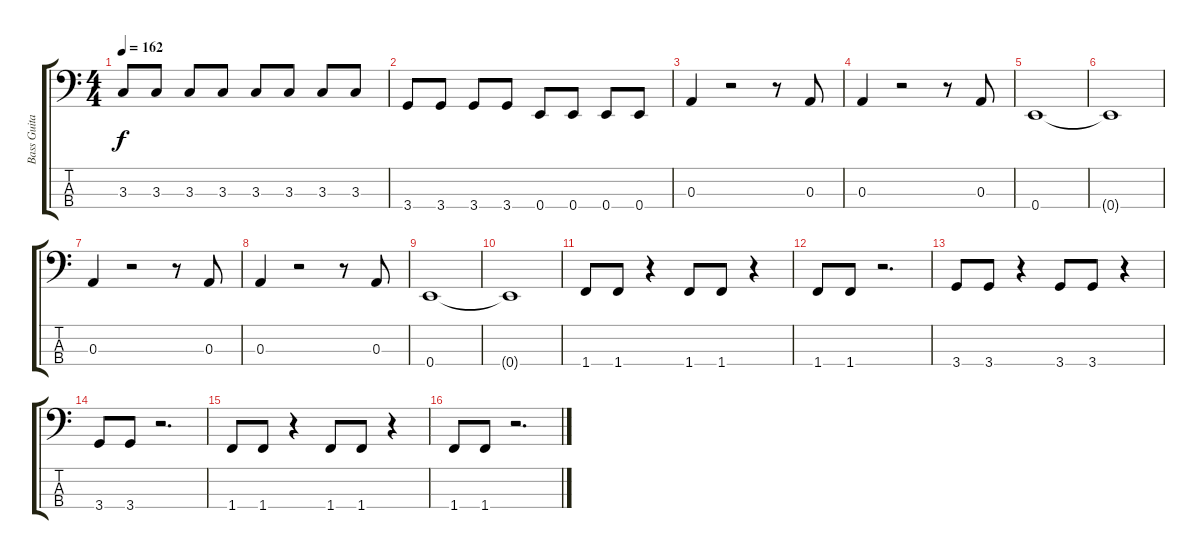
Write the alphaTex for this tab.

\track ("Bass Guitar" "Bass Guita") {instrument electricbassfinger}
\staff {score tabs}
\tuning (G2 D2 A1 E1) {hide}
\ts (4 4)
\tempo 162
\clef f4
\ks c
3.3.8{dy f} 3.3.8 3.3.8 3.3.8 3.3.8 3.3.8 3.3.8 3.3.8 |
3.4.8 3.4.8 3.4.8 3.4.8 0.4.8 0.4.8 0.4.8 0.4.8 |
0.3.4 r.2 r.8 0.3.8 |
0.3.4 r.2 r.8 0.3.8 |
0.4.1 |
0.4{t}.1 |
0.3.4 r.2 r.8 0.3.8 |
0.3.4 r.2 r.8 0.3.8 |
0.4.1 |
0.4{t}.1 |
1.4.8 1.4.8 r.4 1.4.8 1.4.8 r.4 |
1.4.8 1.4.8 r.2{d} |
3.4.8 3.4.8 r.4 3.4.8 3.4.8 r.4 |
3.4.8 3.4.8 r.2{d} |
1.4.8 1.4.8 r.4 1.4.8 1.4.8 r.4 |
1.4.8 1.4.8 r.2{d}
